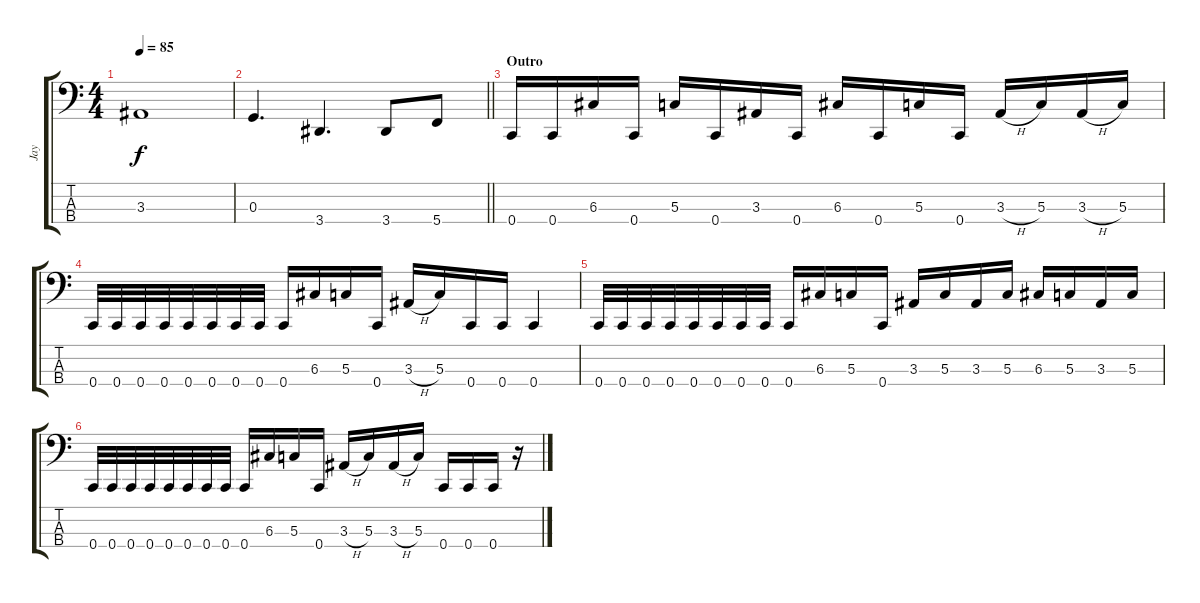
\track ("Jay" "Jay") {instrument electricbasspick}
\staff {score tabs}
\tuning (F2 C2 G1 C1) {hide}
\ts (4 4)
\tempo 85
\clef f4
\ks c
3.3.1{dy f} |
\barLineRight lightlight
0.3.4{d} 3.4.4{d} 3.4.8 5.4.8 |
\section ("" "Outro")
0.4.16 0.4.16 6.3.16 0.4.16 5.3.16 0.4.16 3.3.16 0.4.16 6.3.16 0.4.16 5.3.16 0.4.16 3.3{h}.16 5.3.16 3.3{h}.16 5.3.16 |
0.4.32 0.4.32 0.4.32 0.4.32 0.4.32 0.4.32 0.4.32 0.4.32 0.4.16 6.3.16 5.3.16 0.4.16 3.3{h}.16 5.3.16 0.4.16 0.4.16 0.4.4 |
0.4.32 0.4.32 0.4.32 0.4.32 0.4.32 0.4.32 0.4.32 0.4.32 0.4.16 6.3.16 5.3.16 0.4.16 3.3.16 5.3.16 3.3.16 5.3.16 6.3.16 5.3.16 3.3.16 5.3.16 |
0.4.32 0.4.32 0.4.32 0.4.32 0.4.32 0.4.32 0.4.32 0.4.32 0.4.16 6.3.16 5.3.16 0.4.16 3.3{h}.16 5.3.16 3.3{h}.16 5.3.16 0.4.16 0.4.16 0.4.16 r.16
